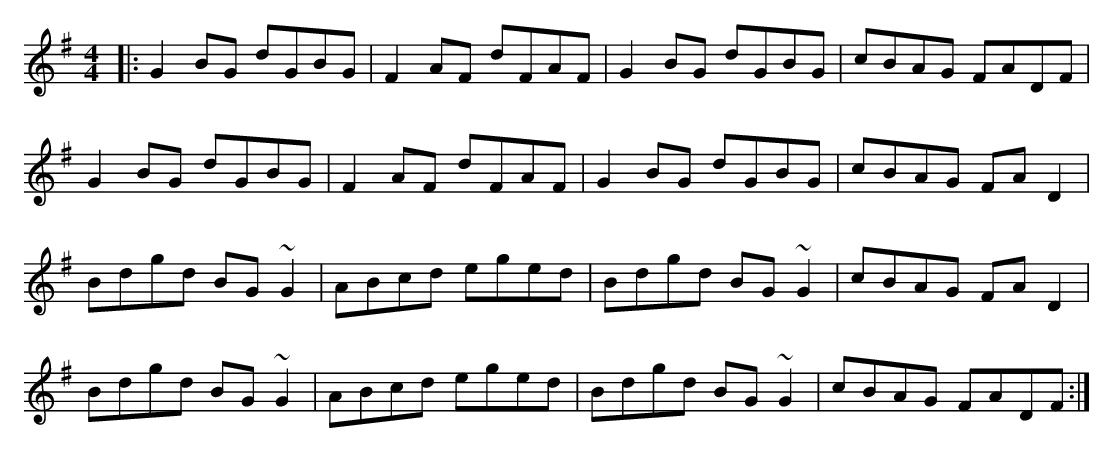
X:1
M:4/4
K:G
|:G2 BG dGBG|F2 AF dFAF|G2 BG dGBG|cBAG FADF|
G2 BG dGBG|F2 AF dFAF|G2 BG dGBG|cBAG FA D2|
Bdgd BG ~G2|ABcd eged|Bdgd BG ~G2|cBAG FA D2|
Bdgd BG ~G2|ABcd eged|Bdgd BG ~G2|cBAG FADF:|
